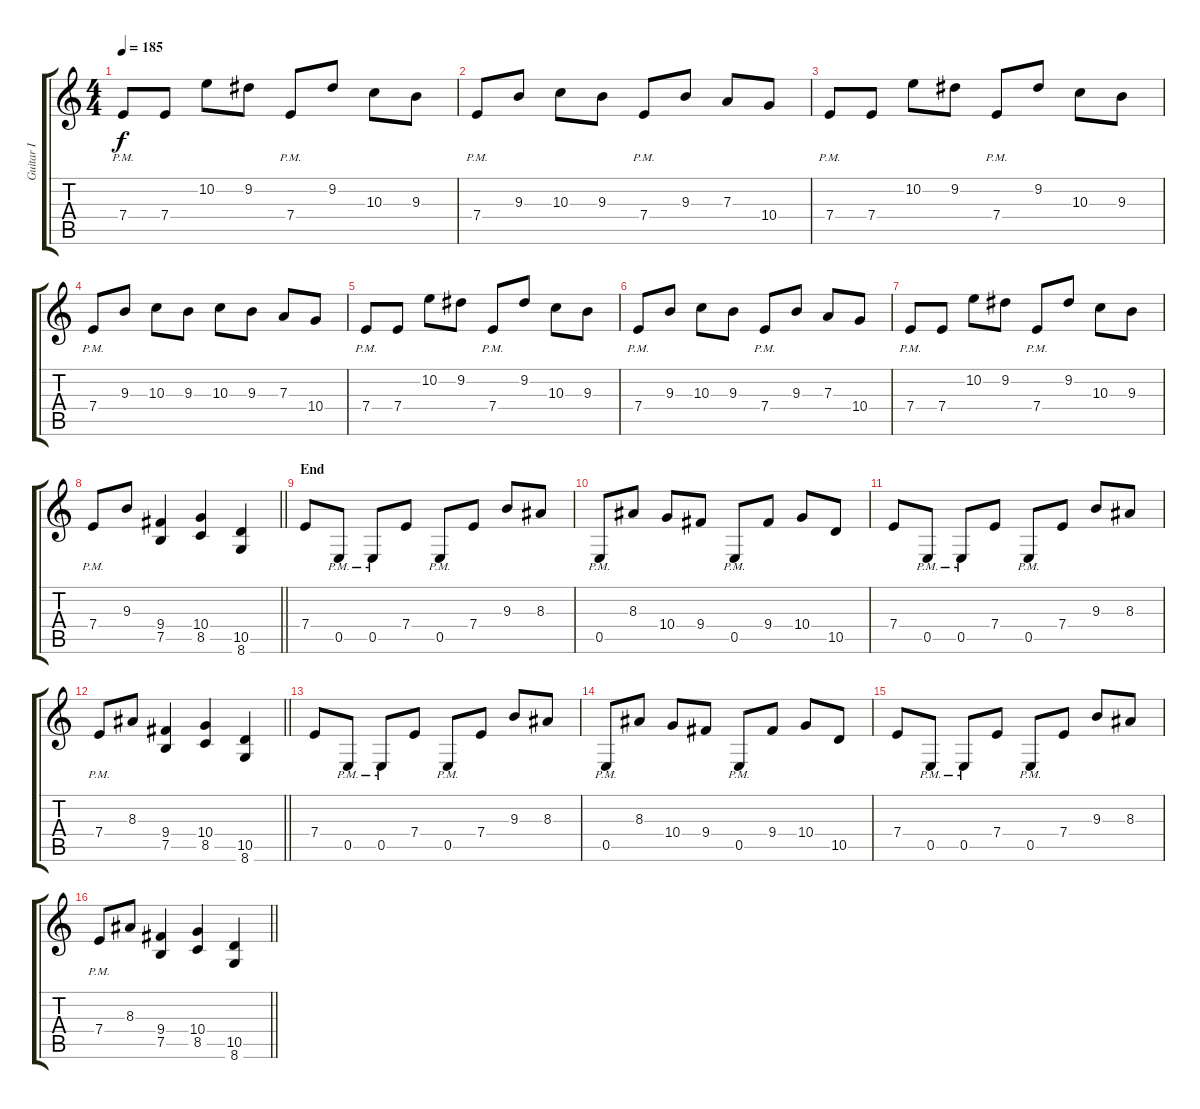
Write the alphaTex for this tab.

\track ("Guitar I" "Guitar I") {instrument distortionguitar}
\staff {score tabs}
\tuning (B3 Gb3 D3 A2 E2 B1) {hide}
\ts (4 4)
\section ("" "")
\tempo 185
\clef g2
\ks c
7.4{pm}.8{dy f} 7.4.8 10.2.8 9.2.8 7.4{pm}.8 9.2.8 10.3.8 9.3.8 |
7.4{pm}.8 9.3.8 10.3.8 9.3.8 7.4{pm}.8 9.3.8 7.3.8 10.4.8 |
7.4{pm}.8 7.4.8 10.2.8 9.2.8 7.4{pm}.8 9.2.8 10.3.8 9.3.8 |
7.4{pm}.8 9.3.8 10.3.8 9.3.8 10.3.8 9.3.8 7.3.8 10.4.8 |
7.4{pm}.8 7.4.8 10.2.8 9.2.8 7.4{pm}.8 9.2.8 10.3.8 9.3.8 |
7.4{pm}.8 9.3.8 10.3.8 9.3.8 7.4{pm}.8 9.3.8 7.3.8 10.4.8 |
7.4{pm}.8 7.4.8 10.2.8 9.2.8 7.4{pm}.8 9.2.8 10.3.8 9.3.8 |
\barLineRight lightlight
7.4{pm}.8 9.3.8 (9.4 7.5).4 (10.4 8.5).4 (10.5 8.6).4 |
\section ("" "End")
7.4.8 0.5{pm}.8 0.5{pm}.8 7.4.8 0.5{pm}.8 7.4.8 9.3.8 8.3.8 |
0.5{pm}.8 8.3.8 10.4.8 9.4.8 0.5{pm}.8 9.4.8 10.4.8 10.5.8 |
7.4.8 0.5{pm}.8 0.5{pm}.8 7.4.8 0.5{pm}.8 7.4.8 9.3.8 8.3.8 |
\barLineRight lightlight
7.4{pm}.8 8.3.8 (9.4 7.5).4 (10.4 8.5).4 (10.5 8.6).4 |
\section ("" "")
7.4.8 0.5{pm}.8 0.5{pm}.8 7.4.8 0.5{pm}.8 7.4.8 9.3.8 8.3.8 |
0.5{pm}.8 8.3.8 10.4.8 9.4.8 0.5{pm}.8 9.4.8 10.4.8 10.5.8 |
7.4.8 0.5{pm}.8 0.5{pm}.8 7.4.8 0.5{pm}.8 7.4.8 9.3.8 8.3.8 |
\barLineRight lightlight
7.4{pm}.8 8.3.8 (9.4 7.5).4 (10.4 8.5).4 (10.5 8.6).4
